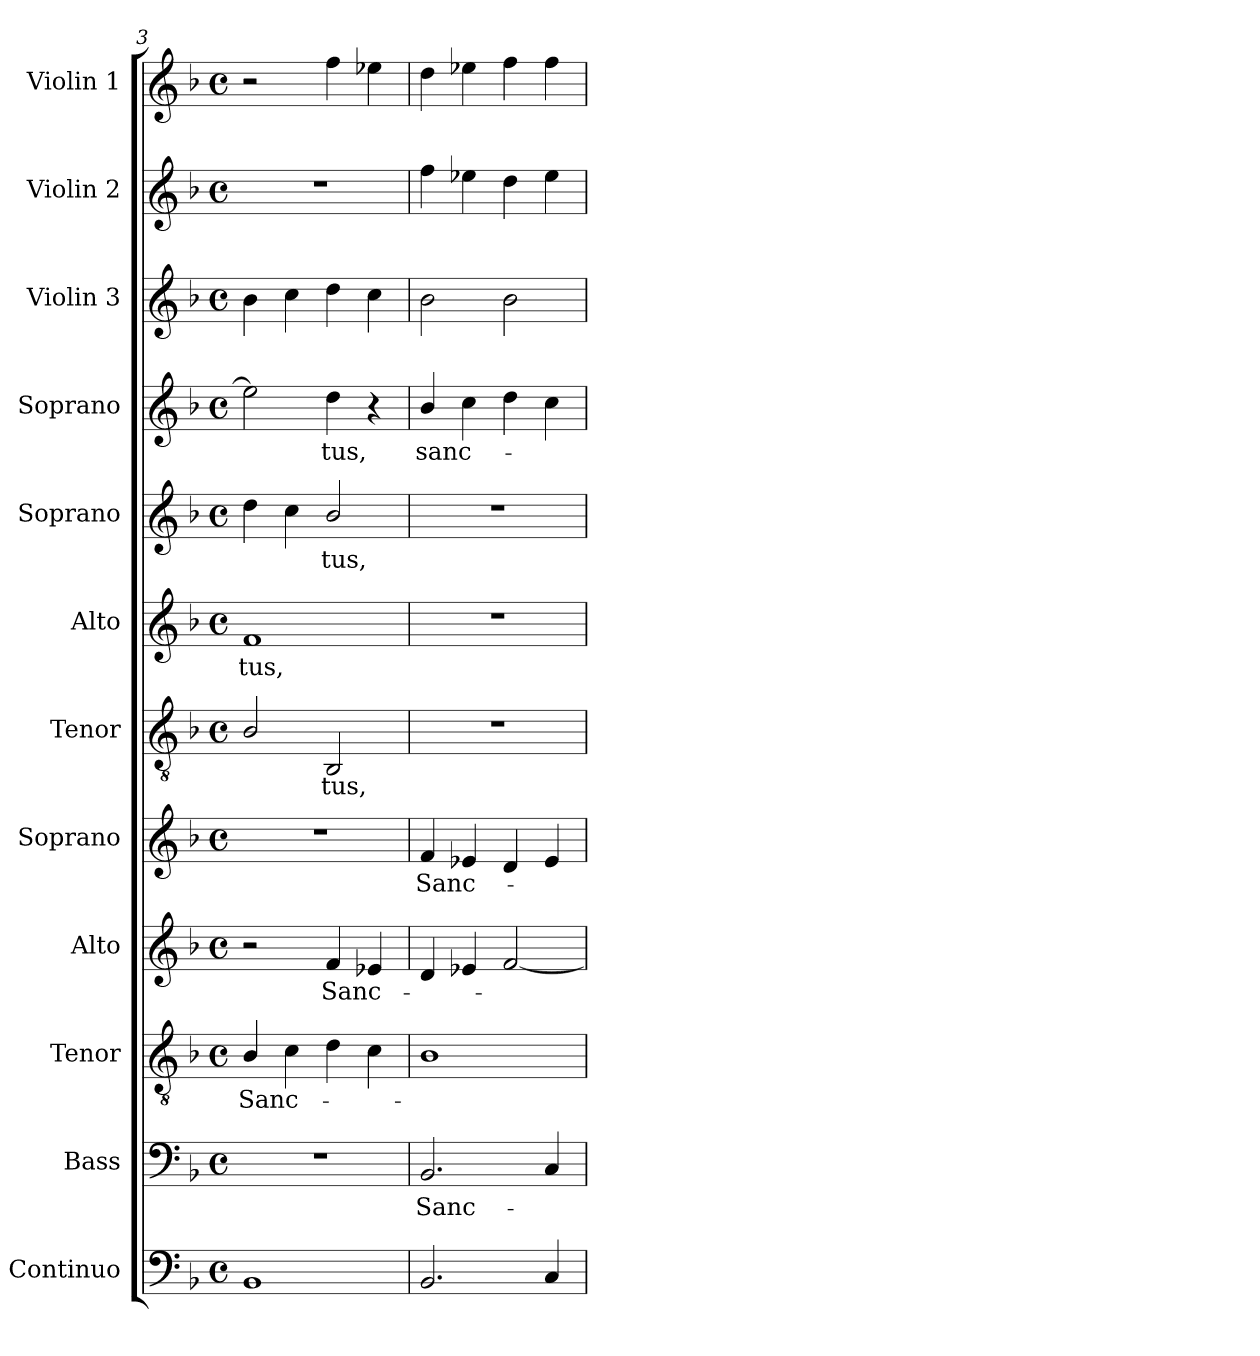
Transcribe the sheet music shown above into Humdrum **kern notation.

**kern	**kern	**text	**kern	**text	**kern	**text	**kern	**text	**kern	**text	**kern	**text	**kern	**text	**kern	**text	**kern	**kern	**kern
*part12	*part11	*part11	*part10	*part10	*part9	*part9	*part8	*part8	*part7	*part7	*part6	*part6	*part5	*part5	*part4	*part4	*part3	*part2	*part1
*staff12	*staff11	*staff11	*staff10	*staff10	*staff9	*staff9	*staff8	*staff8	*staff7	*staff7	*staff6	*staff6	*staff5	*staff5	*staff4	*staff4	*staff3	*staff2	*staff1
*I"Continuo	*I"Bass	*	*I"Tenor	*	*I"Alto	*	*I"Soprano	*	*I"Tenor	*	*I"Alto	*	*I"Soprano	*	*I"Soprano	*	*I"Violin 3	*I"Violin 2	*I"Violin 1
*I'Cont.	*I'B.	*	*I'T.	*	*I'A.	*	*I'S.	*	*I'T.	*	*I'A.	*	*I'S.	*	*I'S.	*	*I'Vln. 3	*I'Vln. 2	*I'Vln. 1
*clefF4	*clefF4	*	*clefGv2	*	*clefG2	*	*clefG2	*	*clefGv2	*	*clefG2	*	*clefG2	*	*clefG2	*	*clefG2	*clefG2	*clefG2
*	*	*	*ITrd7c12	*	*	*	*	*	*ITrd7c12	*	*	*	*	*	*	*	*	*	*
*k[b-]	*k[b-]	*	*k[b-]	*	*k[b-]	*	*k[b-]	*	*k[b-]	*	*k[b-]	*	*k[b-]	*	*k[b-]	*	*k[b-]	*k[b-]	*k[b-]
*F:	*F:	*	*F:	*	*F:	*	*F:	*	*F:	*	*F:	*	*F:	*	*F:	*	*F:	*F:	*F:
*M4/4	*M4/4	*	*M4/4	*	*M4/4	*	*M4/4	*	*M4/4	*	*M4/4	*	*M4/4	*	*M4/4	*	*M4/4	*M4/4	*M4/4
*met(c)	*met(c)	*	*met(c)	*	*met(c)	*	*met(c)	*	*met(c)	*	*met(c)	*	*met(c)	*	*met(c)	*	*met(c)	*met(c)	*met(c)
=3	=3	=3	=3	=3	=3	=3	=3	=3	=3	=3	=3	=3	=3	=3	=3	=3	=3	=3	=3
!	!	!	!	!LO:LY:b:color=#000000	!	!	!	!	!	!	!	!	!	!	!	!	!	!	!
!	!	!	!	!	!	!	!	!	!	!	!	!LO:LY:b:color=#000000	!	!	!	!	!	!	!
1BB-i	1r	.	4BB-i/	Sanc-	2r	.	1r	.	2BB-i/	.	1fi	-tus,	4ddi\	.	2ee-i\]	.	4b-i\	1r	2r
.	.	.	4Ci\	.	.	.	.	.	.	.	.	.	4cci\	.	.	.	4cci\	.	.
!	!	!	!	!	!	!LO:LY:b:color=#000000	!	!	!	!	!	!	!	!	!	!	!	!	!
!	!	!	!	!	!	!	!	!	!	!LO:LY:b:color=#000000	!	!	!	!	!	!	!	!	!
!	!	!	!	!	!	!	!	!	!	!	!	!	!	!LO:LY:b:color=#000000	!	!	!	!	!
!	!	!	!	!	!	!	!	!	!	!	!	!	!	!	!	!LO:LY:b:color=#000000	!	!	!
.	.	.	4Di\	.	4fi/	Sanc-	.	.	2BBB-i/	-tus,	.	.	2b-i/	-tus,	4ddi\	-tus,	4ddi\	.	4ffi\
.	.	.	4Ci\	.	4e-i/	.	.	.	.	.	.	.	.	.	4r	.	4cci\	.	4ee-i\
=4	=4	=4	=4	=4	=4	=4	=4	=4	=4	=4	=4	=4	=4	=4	=4	=4	=4	=4	=4
!	!	!LO:LY:b:color=#000000	!	!	!	!	!	!	!	!	!	!	!	!	!	!	!	!	!
!	!	!	!	!	!	!	!	!LO:LY:b:color=#000000	!	!	!	!	!	!	!	!	!	!	!
!	!	!	!	!	!	!	!	!	!	!	!	!	!	!	!	!LO:LY:b:color=#000000	!	!	!
2.BB-i/	2.BB-i/	Sanc-	1BB-i	.	4di/	.	4fi/	Sanc-	1r	.	1r	.	1r	.	4b-i/	sanc-	2b-i\	4ffi\	4ddi\
.	.	.	.	.	4e-i/	.	4e-i/	.	.	.	.	.	.	.	4cci\	.	.	4ee-i\	4ee-i\
.	.	.	.	.	[<2fi/	.	4di/	.	.	.	.	.	.	.	4ddi\	.	2b-i\	4ddi\	4ffi\
4Ci/	4Ci/	.	.	.	.	.	4e-i/	.	.	.	.	.	.	.	4cci\	.	.	4ee-i\	4ffi\
=	=	=	=	=	=	=	=	=	=	=	=	=	=	=	=	=	=	=	=
*-	*-	*-	*-	*-	*-	*-	*-	*-	*-	*-	*-	*-	*-	*-	*-	*-	*-	*-	*-
